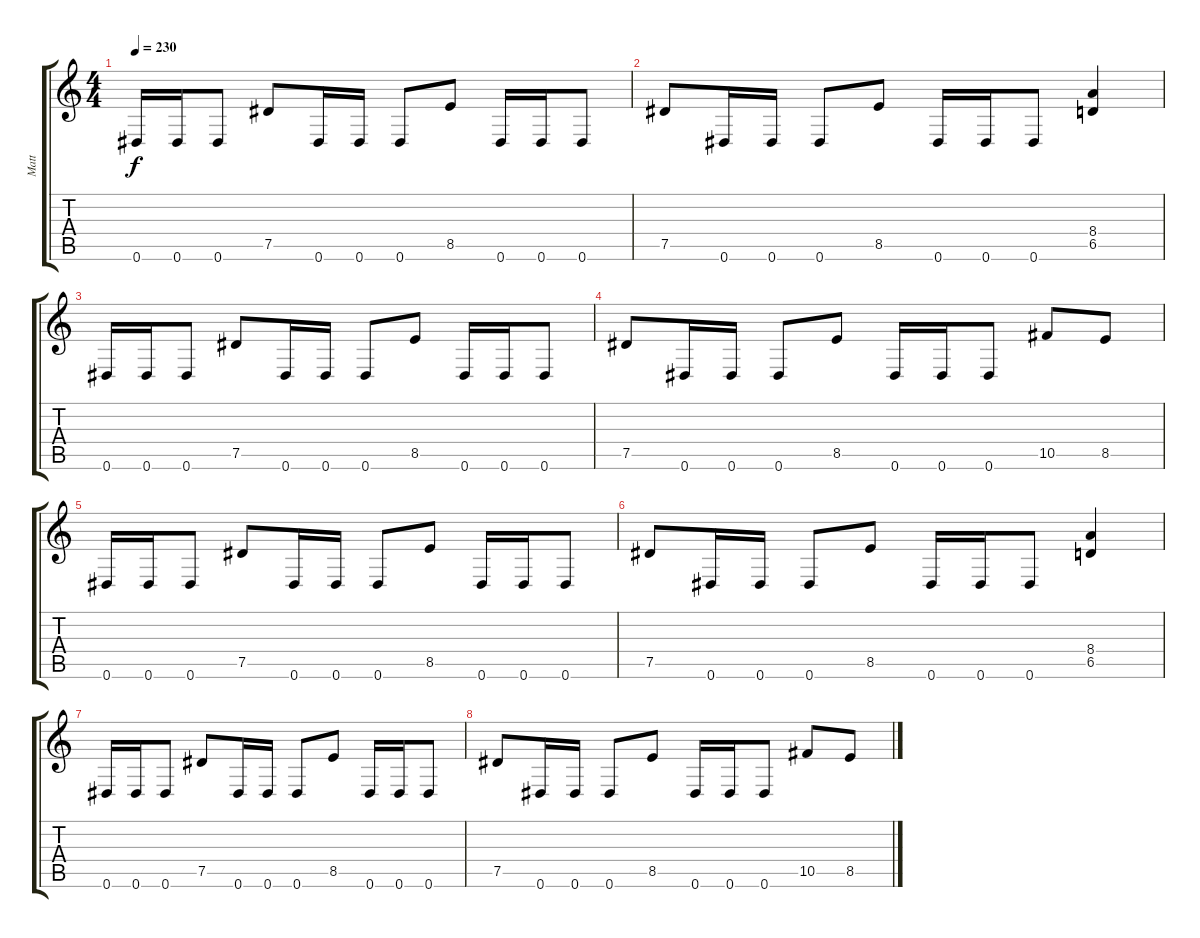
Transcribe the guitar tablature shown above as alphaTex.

\track ("Matt" "Matt") {instrument overdrivenguitar}
\staff {score tabs}
\tuning (Eb4 Bb3 Gb3 Db3 Ab2 Eb2) {hide}
\ts (4 4)
\tempo 230
\clef g2
\ks c
0.6.16{dy f} 0.6.16 0.6.8 7.5.8 0.6.16 0.6.16 0.6.8 8.5.8 0.6.16 0.6.16 0.6.8 |
7.5.8 0.6.16 0.6.16 0.6.8 8.5.8 0.6.16 0.6.16 0.6.8 (8.4 6.5).4 |
0.6.16 0.6.16 0.6.8 7.5.8 0.6.16 0.6.16 0.6.8 8.5.8 0.6.16 0.6.16 0.6.8 |
7.5.8 0.6.16 0.6.16 0.6.8 8.5.8 0.6.16 0.6.16 0.6.8 10.5.8 8.5.8 |
0.6.16 0.6.16 0.6.8 7.5.8 0.6.16 0.6.16 0.6.8 8.5.8 0.6.16 0.6.16 0.6.8 |
7.5.8 0.6.16 0.6.16 0.6.8 8.5.8 0.6.16 0.6.16 0.6.8 (8.4 6.5).4 |
0.6.16 0.6.16 0.6.8 7.5.8 0.6.16 0.6.16 0.6.8 8.5.8 0.6.16 0.6.16 0.6.8 |
7.5.8 0.6.16 0.6.16 0.6.8 8.5.8 0.6.16 0.6.16 0.6.8 10.5.8 8.5.8
